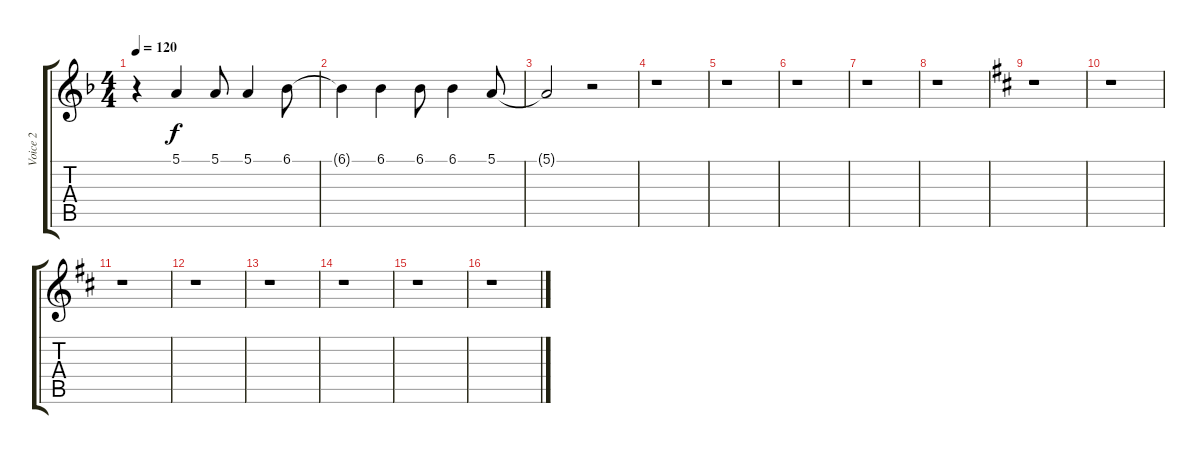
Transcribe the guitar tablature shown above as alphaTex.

\track ("Voice 2" "Voice 2") {instrument flute}
\staff {score tabs}
\tuning (E4 B3 G3 D3 A2 E2) {hide}
\ts (4 4)
\tempo 120
\clef g2
\ks dminor
r.4{dy f} 5.1.4 5.1.8 5.1.4 6.1.8 |
6.1{t}.4 6.1.4 6.1.8 6.1.4 5.1.8 |
5.1{t}.2 r.2 |
r.1 |
r.1 |
r.1 |
r.1 |
r.1 |
\ks bminor
r.1 |
r.1 |
r.1 |
r.1 |
r.1 |
r.1 |
r.1 |
r.1
